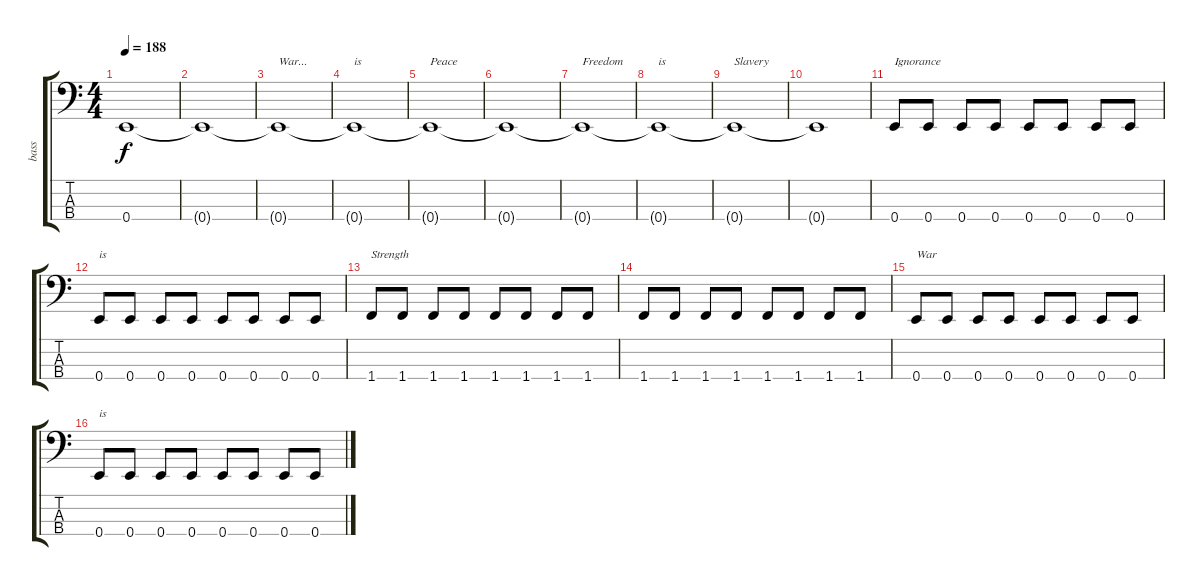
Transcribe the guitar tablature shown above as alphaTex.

\track ("bass" "bass") {instrument electricbasspick}
\staff {score tabs}
\tuning (G2 D2 A1 E1) {hide}
\ts (4 4)
\tempo 188
\clef f4
\ks c
0.4{t}.1{dy f} |
0.4{t}.1 |
0.4{t}.1{txt "War..." volume 1} |
0.4{t}.1{txt "is"} |
0.4{t}.1{txt "Peace"} |
0.4{t}.1 |
0.4{t}.1{txt "Freedom"} |
0.4{t}.1{txt "is"} |
0.4{t}.1{txt "Slavery"} |
0.4{t}.1 |
0.4.8{txt "Ignorance" volume 16} 0.4.8 0.4.8 0.4.8 0.4.8 0.4.8 0.4.8 0.4.8 |
0.4.8{txt "is"} 0.4.8 0.4.8 0.4.8 0.4.8 0.4.8 0.4.8 0.4.8 |
1.4.8{txt "Strength"} 1.4.8 1.4.8 1.4.8 1.4.8 1.4.8 1.4.8 1.4.8 |
1.4.8 1.4.8 1.4.8 1.4.8 1.4.8 1.4.8 1.4.8 1.4.8 |
0.4.8{txt "War" volume 16} 0.4.8 0.4.8 0.4.8 0.4.8 0.4.8 0.4.8 0.4.8 |
0.4.8{txt "is"} 0.4.8 0.4.8 0.4.8 0.4.8 0.4.8 0.4.8 0.4.8
